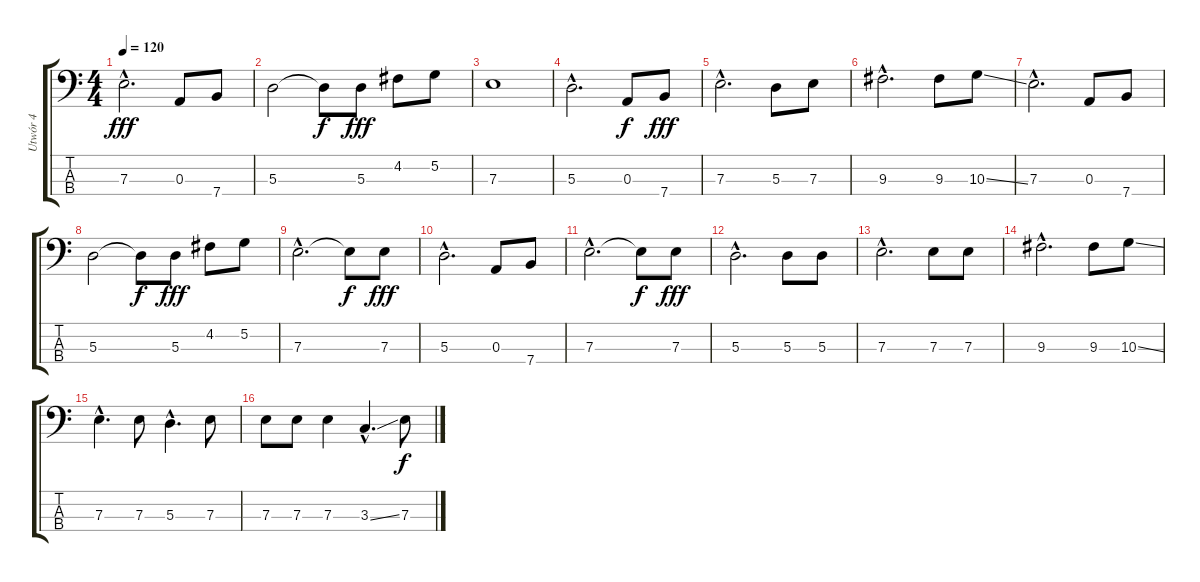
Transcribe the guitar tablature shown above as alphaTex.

\track ("Utwór 4" "Utwór 4") {instrument electricbassfinger}
\staff {score tabs}
\tuning (G2 D2 A1 E1) {hide}
\ts (4 4)
\tempo 120
\clef f4
\ks c
7.3{hac}.2{d dy fff} 0.3.8 7.4.8 |
5.3.2 5.3{t}.8{dy f} 5.3.8{dy fff} 4.2.8 5.2.8 |
7.3.1 |
5.3{hac}.2{d} 0.3.8{dy f} 7.4.8{dy fff} |
7.3{hac}.2{d} 5.3.8 7.3.8 |
9.3{hac}.2{d} 9.3.8 10.3{ss}.8 |
7.3{hac}.2{d} 0.3.8 7.4.8 |
5.3.2 5.3{t}.8{dy f} 5.3.8{dy fff} 4.2.8 5.2.8 |
7.3{hac}.2{d} 7.3{t}.8{dy f} 7.3.8{dy fff} |
5.3{hac}.2{d} 0.3.8 7.4.8 |
7.3{hac}.2{d} 7.3{t}.8{dy f} 7.3.8{dy fff} |
5.3{hac}.2{d} 5.3.8 5.3.8 |
7.3{hac}.2{d} 7.3.8 7.3.8 |
9.3{hac}.2{d} 9.3.8 10.3{ss}.8 |
7.3{hac}.4{d} 7.3.8 5.3{hac}.4{d} 7.3.8 |
7.3.8 7.3.8 7.3.4 3.3{ss hac}.4{d} 7.3.8{dy f}
